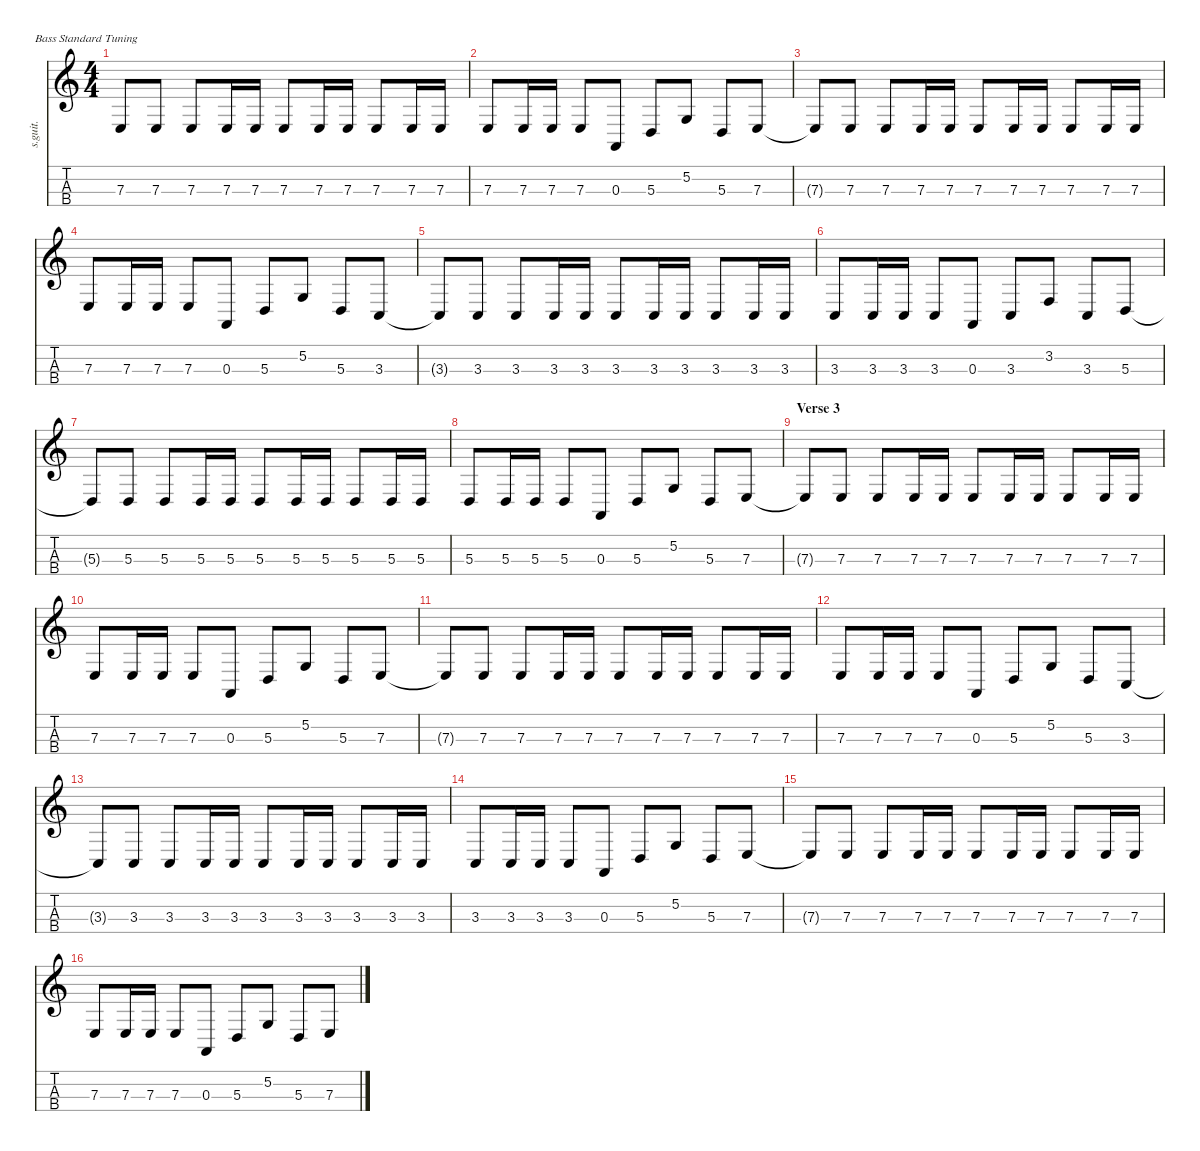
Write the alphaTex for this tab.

\defaultSystemsLayout 4
\hideDynamics
\bracketExtendMode nobrackets
\track ("Steve Harris" "s.guit.") {instrument electricbassfinger}
\staff {score tabs}
\tuning (G2 D2 A1 E1)
\ts (4 4)
\tempo (162 hide)
\clef g2
\ks c
7.3{t}.8{dy f} 7.3.8 7.3.8 7.3.16 7.3.16 7.3.8 7.3.16 7.3.16 7.3.8 7.3.16 7.3.16 |
7.3.8 7.3.16 7.3.16 7.3.8 0.3.8 5.3.8 5.2.8 5.3.8 7.3.8 |
7.3{t}.8 7.3.8 7.3.8 7.3.16 7.3.16 7.3.8 7.3.16 7.3.16 7.3.8 7.3.16 7.3.16 |
7.3.8 7.3.16 7.3.16 7.3.8 0.3.8 5.3.8 5.2.8 5.3.8 3.3.8 |
3.3{t}.8 3.3.8 3.3.8 3.3.16 3.3.16 3.3.8 3.3.16 3.3.16 3.3.8 3.3.16 3.3.16 |
3.3.8 3.3.16 3.3.16 3.3.8 0.3.8 3.3.8 3.2.8 3.3.8 5.3.8 |
5.3{t}.8 5.3.8 5.3.8 5.3.16 5.3.16 5.3.8 5.3.16 5.3.16 5.3.8 5.3.16 5.3.16 |
5.3.8 5.3.16 5.3.16 5.3.8 0.3.8 5.3.8 5.2.8 5.3.8 7.3.8 |
\section ("" "Verse 3")
7.3{t}.8 7.3.8 7.3.8 7.3.16 7.3.16 7.3.8 7.3.16 7.3.16 7.3.8 7.3.16 7.3.16 |
7.3.8 7.3.16 7.3.16 7.3.8 0.3.8 5.3.8 5.2.8 5.3.8 7.3.8 |
7.3{t}.8 7.3.8 7.3.8 7.3.16 7.3.16 7.3.8 7.3.16 7.3.16 7.3.8 7.3.16 7.3.16 |
7.3.8 7.3.16 7.3.16 7.3.8 0.3.8 5.3.8 5.2.8 5.3.8 3.3.8 |
3.3{t}.8 3.3.8 3.3.8 3.3.16 3.3.16 3.3.8 3.3.16 3.3.16 3.3.8 3.3.16 3.3.16 |
3.3.8 3.3.16 3.3.16 3.3.8 0.3.8 5.3.8 5.2.8 5.3.8 7.3.8 |
7.3{t}.8 7.3.8 7.3.8 7.3.16 7.3.16 7.3.8 7.3.16 7.3.16 7.3.8 7.3.16 7.3.16 |
7.3.8 7.3.16 7.3.16 7.3.8 0.3.8 5.3.8 5.2.8 5.3.8 7.3.8
